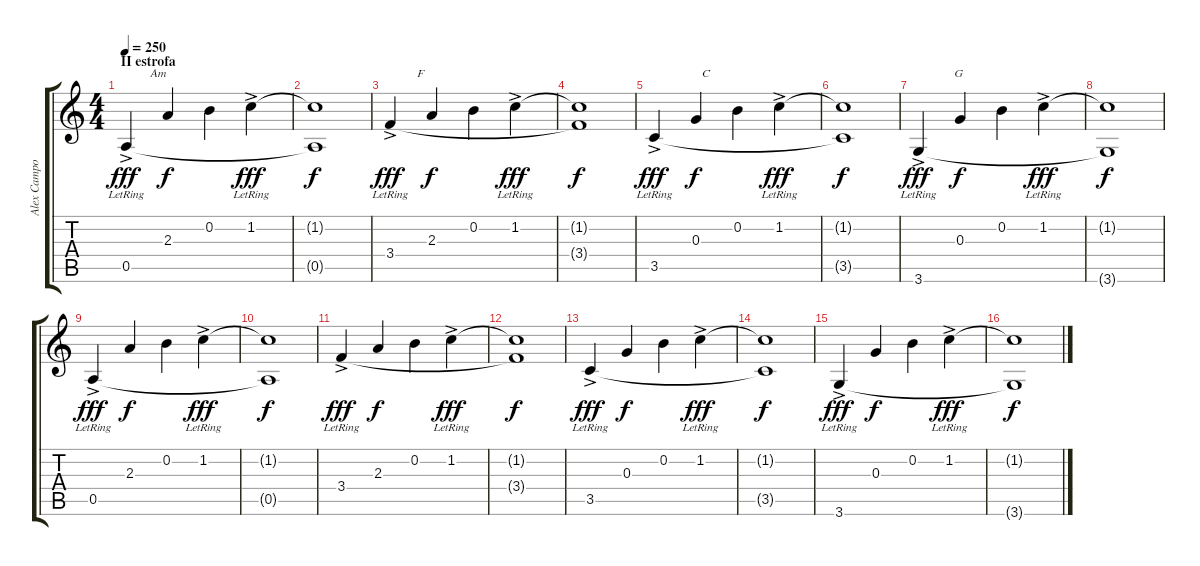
\track ("Alex Campos" "Alex Campo") {instrument electricguitarclean}
\staff {score tabs}
\tuning (E4 B3 G3 D3 A2 E2) {hide}
\ts (4 4)
\section ("" "II estrofa")
\tempo 250
\clef g2
\ks c
0.5{ac lr}.4{txt "        Am" dy fff volume 13} 2.3.4{dy f} 0.2.4 1.2{ac lr}.4{dy fff} |
(1.2{t} 0.5{t}).1{dy f} |
3.4{ac lr}.4{txt "         F" dy fff} 2.3.4{dy f} 0.2.4 1.2{ac lr}.4{dy fff} |
(1.2{t} 3.4{t}).1{dy f} |
3.5{ac lr}.4{txt "                C" dy fff} 0.3.4{dy f} 0.2.4 1.2{ac lr}.4{dy fff} |
(1.2{t} 3.5{t}).1{dy f} |
3.6{ac lr}.4{txt "            G" dy fff} 0.3.4{dy f} 0.2.4 1.2{ac lr}.4{dy fff} |
(1.2{t} 3.6{t}).1{dy f} |
0.5{ac lr}.4{dy fff} 2.3.4{dy f} 0.2.4 1.2{ac lr}.4{dy fff} |
(1.2{t} 0.5{t}).1{dy f} |
3.4{ac lr}.4{dy fff} 2.3.4{dy f} 0.2.4 1.2{ac lr}.4{dy fff} |
(1.2{t} 3.4{t}).1{dy f} |
3.5{ac lr}.4{dy fff} 0.3.4{dy f} 0.2.4 1.2{ac lr}.4{dy fff} |
(1.2{t} 3.5{t}).1{dy f} |
3.6{ac lr}.4{dy fff} 0.3.4{dy f} 0.2.4 1.2{ac lr}.4{dy fff} |
(1.2{t} 3.6{t}).1{dy f}
